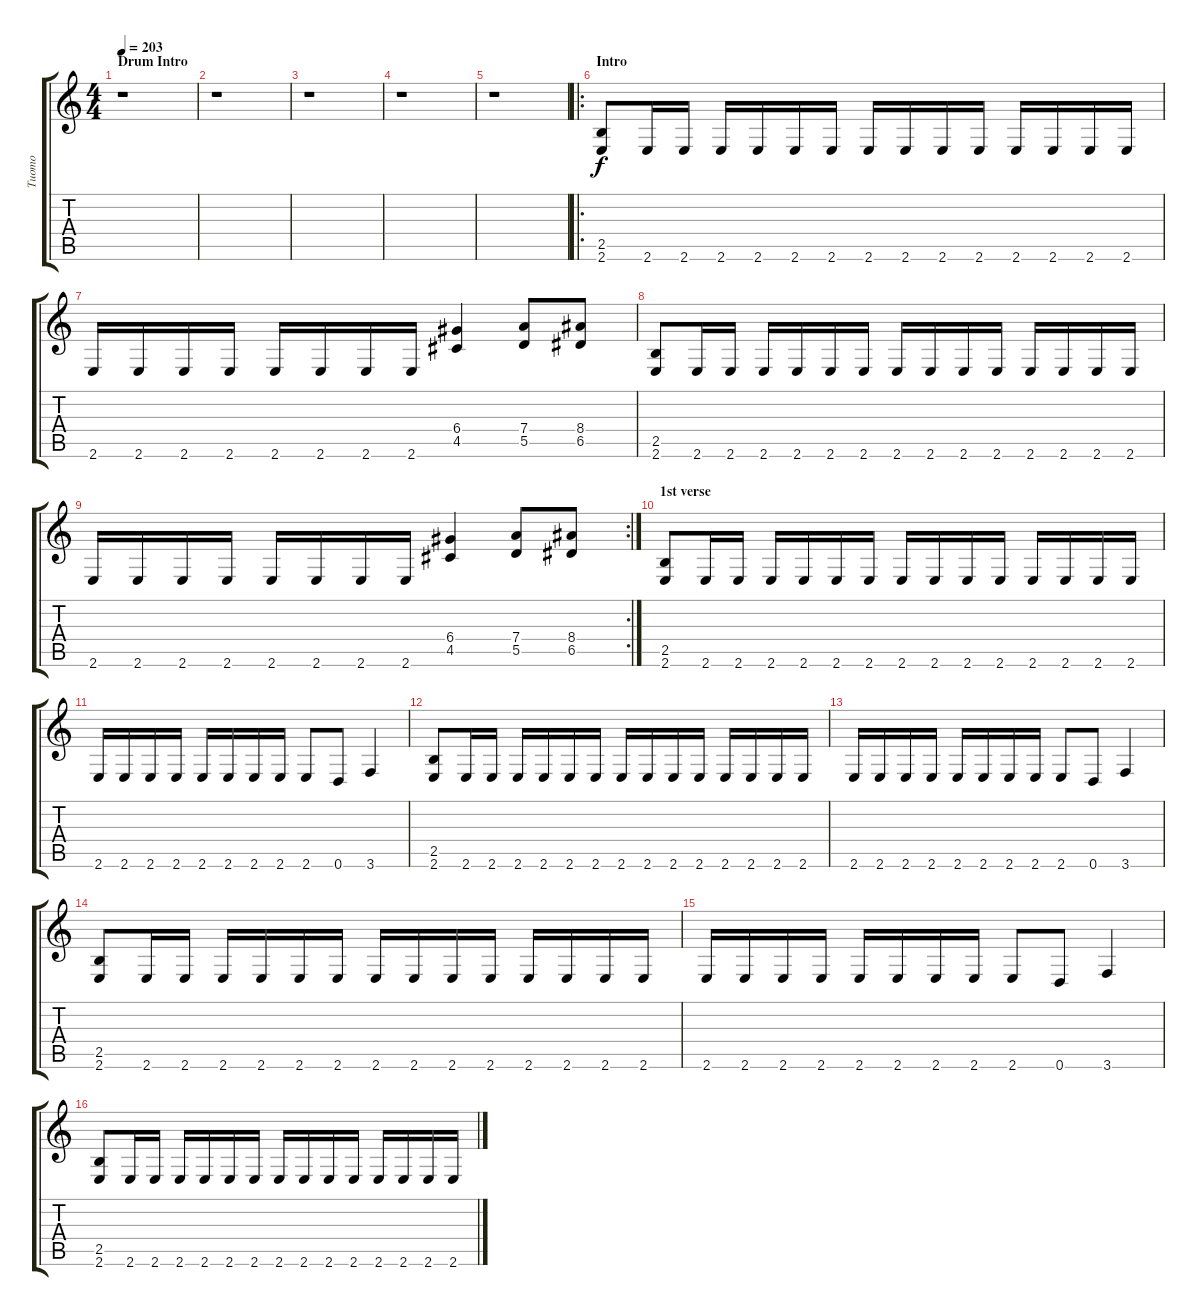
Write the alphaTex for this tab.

\track ("Tuomo" "Tuomo") {instrument distortionguitar}
\staff {score tabs}
\tuning (E4 B3 G3 D3 A2 D2) {hide}
\ts (4 4)
\section ("" "Drum Intro")
\tempo 203
\clef g2
\ks c
r.1{dy f instrument distortionguitar} |
r.1 |
r.1 |
r.1 |
r.1 |
\ro
\section ("" "Intro")
(2.5 2.6).8 2.6.16 2.6.16 2.6.16 2.6.16 2.6.16 2.6.16 2.6.16 2.6.16 2.6.16 2.6.16 2.6.16 2.6.16 2.6.16 2.6.16 |
2.6.16 2.6.16 2.6.16 2.6.16 2.6.16 2.6.16 2.6.16 2.6.16 (6.4 4.5).4 (7.4 5.5).8 (8.4 6.5).8 |
(2.5 2.6).8 2.6.16 2.6.16 2.6.16 2.6.16 2.6.16 2.6.16 2.6.16 2.6.16 2.6.16 2.6.16 2.6.16 2.6.16 2.6.16 2.6.16 |
\rc 2
2.6.16 2.6.16 2.6.16 2.6.16 2.6.16 2.6.16 2.6.16 2.6.16 (6.4 4.5).4 (7.4 5.5).8 (8.4 6.5).8 |
\section ("" "1st verse")
(2.5 2.6).8 2.6.16 2.6.16 2.6.16 2.6.16 2.6.16 2.6.16 2.6.16 2.6.16 2.6.16 2.6.16 2.6.16 2.6.16 2.6.16 2.6.16 |
2.6.16 2.6.16 2.6.16 2.6.16 2.6.16 2.6.16 2.6.16 2.6.16 2.6.8 0.6.8 3.6.4 |
(2.5 2.6).8 2.6.16 2.6.16 2.6.16 2.6.16 2.6.16 2.6.16 2.6.16 2.6.16 2.6.16 2.6.16 2.6.16 2.6.16 2.6.16 2.6.16 |
2.6.16 2.6.16 2.6.16 2.6.16 2.6.16 2.6.16 2.6.16 2.6.16 2.6.8 0.6.8 3.6.4 |
(2.5 2.6).8 2.6.16 2.6.16 2.6.16 2.6.16 2.6.16 2.6.16 2.6.16 2.6.16 2.6.16 2.6.16 2.6.16 2.6.16 2.6.16 2.6.16 |
2.6.16 2.6.16 2.6.16 2.6.16 2.6.16 2.6.16 2.6.16 2.6.16 2.6.8 0.6.8 3.6.4 |
(2.5 2.6).8 2.6.16 2.6.16 2.6.16 2.6.16 2.6.16 2.6.16 2.6.16 2.6.16 2.6.16 2.6.16 2.6.16 2.6.16 2.6.16 2.6.16
